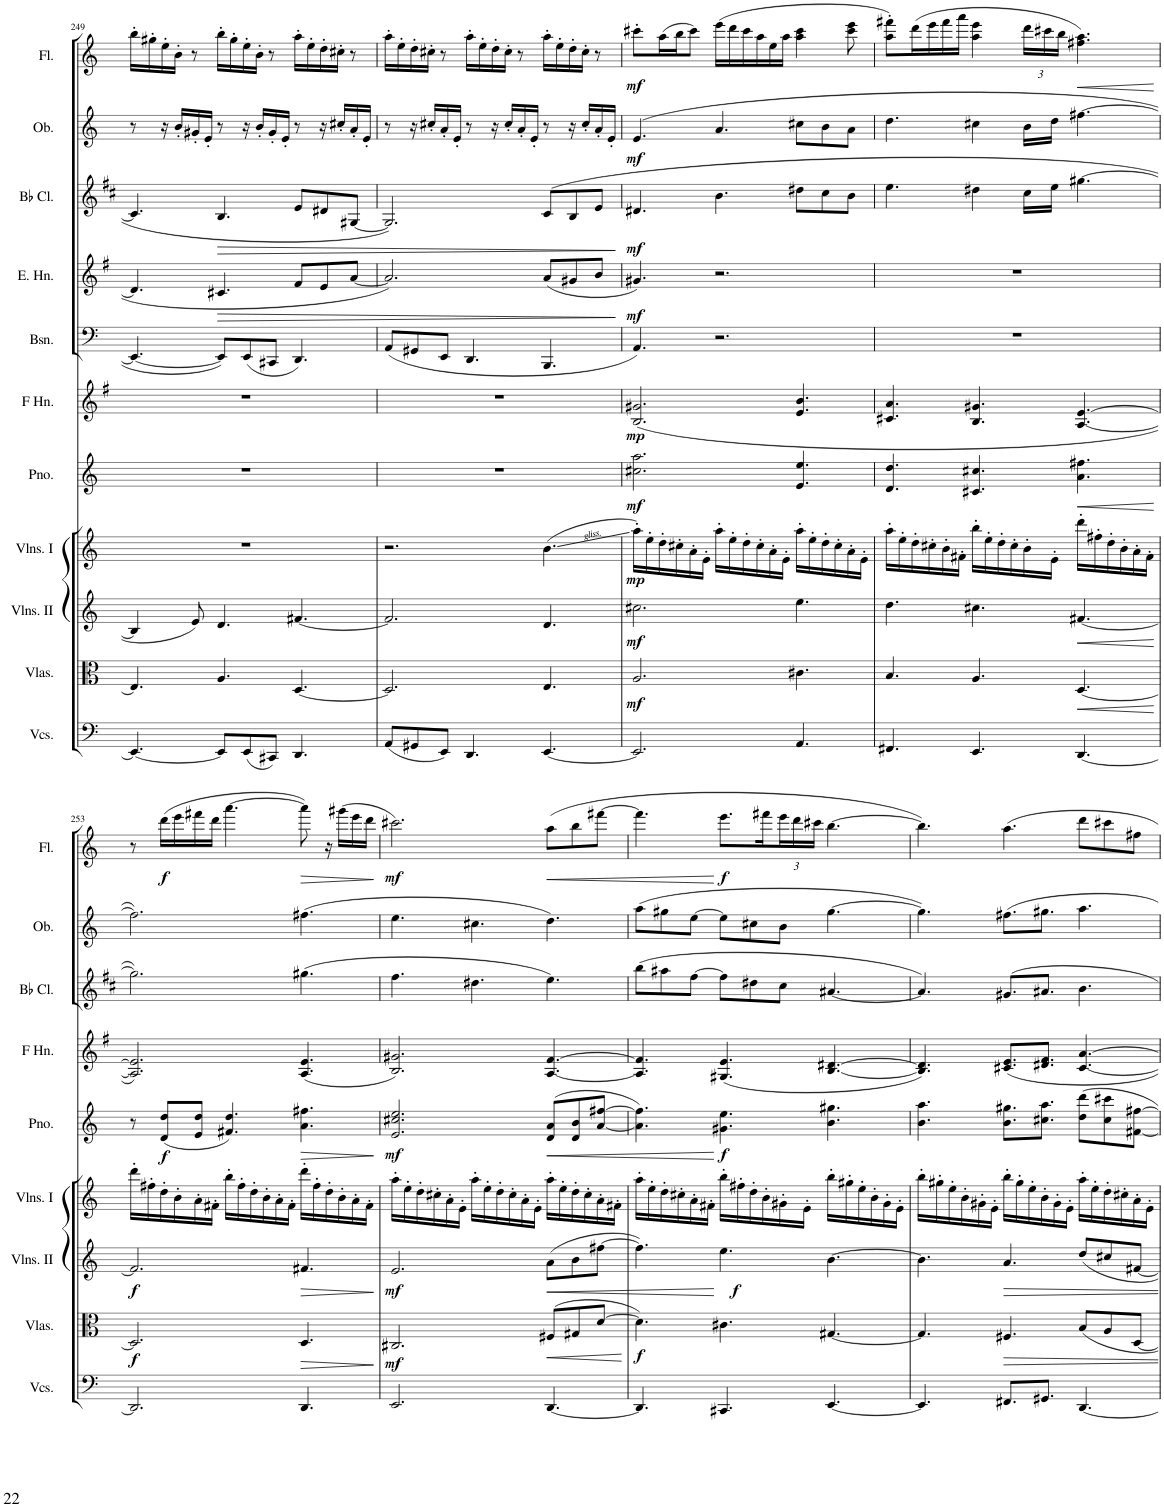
**kern	**kern	**dynam	**kern	**dynam	**kern	**dynam	**kern	**dynam	**kern	**dynam	**kern	**kern	**dynam	**kern	**dynam	**kern	**dynam	**kern	**dynam
*part11	*part10	*part10	*part9	*part9	*part8	*part8	*part7	*part7	*part6	*part6	*part5	*part4	*part4	*part3	*part3	*part2	*part2	*part1	*part1
*staff11	*staff10	*staff10	*staff9	*staff9	*staff8	*staff8	*staff7	*staff7	*staff6	*staff6	*staff5	*staff4	*staff4	*staff3	*staff3	*staff2	*staff2	*staff1	*staff1
*I"Cellos	*I"Violas	*	*I"Violins II	*	*I"Violins I	*	*I"Piano	*	*I"2 Horn in F	*	*I"2 Bassoon	*I"English Horn	*	*I"2 Bb Clarinet	*	*I"2 Oboe	*	*I"2 Flute	*
*	*I'Vlas.	*	*I'Vlns. II	*	*I'Vlns. I	*	*I'Pno.	*	*	*	*I'Bsn.	*I'E. Hn.	*	*I'Bb Cl.	*	*I'Ob.	*	*I'Fl.	*
!!LO:PB:g=z
*clefF4	*clefC3	*	*clefG2	*	*clefG2	*	*clefG2	*	*clefG2	*	*clefF4	*clefG2	*	*clefG2	*	*clefG2	*	*clefG2	*
*	*	*	*	*	*	*	*	*	*Trd4c7	*	*	*Trd4c7	*	*Trd1c2	*	*	*	*	*
*k[]	*k[]	*	*k[]	*	*k[]	*	*k[]	*	*k[f#]	*	*k[]	*k[f#]	*	*k[f#c#]	*	*k[]	*	*k[]	*
*M9/8	*M9/8	*	*M9/8	*	*M9/8	*	*M9/8	*	*M9/8	*	*M9/8	*M9/8	*	*M9/8	*	*M9/8	*	*M9/8	*
=249	=249	=249	=249	=249	=249	=249	=249	=249	=249	=249	=249	=249	=249	=249	=249	=249	=249	=249	=249
4.EE/_	4.E/]	.	4B/]	.	8%9r	.	8%9r	.	8%9r	.	4.EE/_	4.d#/]	.	4.c#/]	.	8r	.	16bb'\LL	.
.	.	.	.	.	.	.	.	.	.	.	.	.	.	.	.	.	.	16gg#X'\	.
.	.	.	.	.	.	.	.	.	.	.	.	.	.	.	.	16r	.	16ee'\	.
.	.	.	.	.	.	.	.	.	.	.	.	.	.	.	.	16b'/LL	.	16b'\JJ	.
.	.	.	8e/	.	.	.	.	.	.	.	.	.	.	.	.	16g#X'/	.	8r	.
.	.	.	.	.	.	.	.	.	.	.	.	.	.	.	.	16e'/JJ	.	.	.
!	!	!	!	!	!	!	!	!	!	!	!	!	!LO:HP:b	!	!LO:HP:b	!	!	!	!
8EE/L]	4.A/	.	4.d/	.	.	.	.	.	.	.	8EE/L]	4.c#X/	>	4.B/	>	8r	.	16bb'\LL	.
.	.	.	.	.	.	.	.	.	.	.	.	.	.	.	.	.	.	16gg#'\	.
(8EE/	.	.	.	.	.	.	.	.	.	.	(8EE/	.	.	.	.	16r	.	16ee'\	.
.	.	.	.	.	.	.	.	.	.	.	.	.	.	.	.	16b'/LL	.	16b'\JJ	.
8CC#X/J)	.	.	.	.	.	.	.	.	.	.	8CC#X/J	.	.	.	.	16g#'/	.	8r	.
.	.	.	.	.	.	.	.	.	.	.	.	.	.	.	.	16e'/JJ	.	.	.
4.DD/	[4.D/	.	[4.f#X/	.	.	.	.	.	.	.	4.DD/)	8f#/L	.	8e/L	.	8r	.	16aa'\LL	.
.	.	.	.	.	.	.	.	.	.	.	.	.	.	.	.	.	.	16ee'\	.
.	.	.	.	.	.	.	.	.	.	.	.	8e/	.	8d#X/	.	16r	.	16dd'\	.
.	.	.	.	.	.	.	.	.	.	.	.	.	.	.	.	16cc#X'/LL	.	16cc#X'\JJ	.
.	.	.	.	.	.	.	.	.	.	.	.	[8a/J	.	[8G#X/J	.	16a'/	.	8r	.
.	.	.	.	.	.	.	.	.	.	.	.	.	.	.	.	16e'/JJ	.	.	.
=250	=250	=250	=250	=250	=250	=250	=250	=250	=250	=250	=250	=250	=250	=250	=250	=250	=250	=250	=250
(8AA/L	2.D/]	.	2.f#/]	.	2.r	.	8%9r	.	8%9r	.	(8AA/L	2.a/]	.	2.G#/]	.	8r	.	16aa'\LL	.
.	.	.	.	.	.	.	.	.	.	.	.	.	.	.	.	.	.	16ee'\	.
8GG#X/	.	.	.	.	.	.	.	.	.	.	8GG#X/	.	.	.	.	16r	.	16dd'\	.
.	.	.	.	.	.	.	.	.	.	.	.	.	.	.	.	16cc#X'/LL	.	16cc#X'\JJ	.
8EE/J)	.	.	.	.	.	.	.	.	.	.	8EE/J	.	.	.	.	16a'/	.	8r	.
.	.	.	.	.	.	.	.	.	.	.	.	.	.	.	.	16e'/JJ	.	.	.
4.DD/	.	.	.	.	.	.	.	.	.	.	4.DD/	.	.	.	.	8r	.	16aa'\LL	.
.	.	.	.	.	.	.	.	.	.	.	.	.	.	.	.	.	.	16ee'\	.
.	.	.	.	.	.	.	.	.	.	.	.	.	.	.	.	16r	.	16dd'\	.
.	.	.	.	.	.	.	.	.	.	.	.	.	.	.	.	16cc#'/LL	.	16cc#'\JJ	.
.	.	.	.	.	.	.	.	.	.	.	.	.	.	.	.	16a'/	.	8r	.
.	.	.	.	.	.	.	.	.	.	.	.	.	.	.	.	16e'/JJ	.	.	.
[4.EE/	4.E/	.	4.d/	.	(4.b\	.	.	.	.	.	4.BBB/	(8a/L	.	(8c#/L	.	8r	.	16aa'\LL	.
.	.	.	.	.	.	.	.	.	.	.	.	.	.	.	.	.	.	16ee'\	.
.	.	.	.	.	.	.	.	.	.	.	.	8g#X/	.	8B/	.	16r	.	16dd'\	.
.	.	.	.	.	.	.	.	.	.	.	.	.	.	.	.	16cc#'/LL	.	16cc#'\JJ	.
.	.	.	.	.	.	.	.	.	.	.	.	8b/J	.	8e/J	.	16a'/	.	8r	.
.	.	.	.	.	.	.	.	.	.	.	.	.	.	.	.	16e'/JJ	.	.	.
.	.	.	.	.	.	.	.	.	.	.	.	.	]	.	]	.	.	.	.
=251	=251	=251	=251	=251	=251	=251	=251	=251	=251	=251	=251	=251	=251	=251	=251	=251	=251	=251	=251
!	!	!LO:DY:b	!	!LO:DY:b	!	!LO:DY:b	!	!LO:DY:b	!	!LO:DY:b	!	!	!LO:DY:b	!	!LO:DY:b	!	!LO:DY:b	!	!LO:DY:b
2.EE/]	2.A/	mf	2.cc#X\	mf	16aa'\LL)	mp	2.cc#X\ 2.aa\	mf	(2.B/ 2.g#X/	mp	4.AA/)	4.g#X/)	mf	4.d#X/	mf	(4.e/	mf	8ccc#X'\L	mf
.	.	.	.	.	16ee'\	.	.	.	.	.	.	.	.	.	.	.	.	.	.
.	.	.	.	.	16dd'\	.	.	.	.	.	.	.	.	.	.	.	.	(16aa\L	.
.	.	.	.	.	16cc#X'\	.	.	.	.	.	.	.	.	.	.	.	.	16bb\J	.
.	.	.	.	.	16a'\	.	.	.	.	.	.	.	.	.	.	.	.	8ccc#\J)	.
.	.	.	.	.	16e'\JJ	.	.	.	.	.	.	.	.	.	.	.	.	.	.
.	.	.	.	.	16aa'\LL	.	.	.	.	.	2.r	2.r	.	4.b\	.	4.a/	.	(16eee\LL	.
.	.	.	.	.	16ee'\	.	.	.	.	.	.	.	.	.	.	.	.	16ddd\	.
.	.	.	.	.	16dd'\	.	.	.	.	.	.	.	.	.	.	.	.	16ccc#\	.
.	.	.	.	.	16cc#'\	.	.	.	.	.	.	.	.	.	.	.	.	16aa\	.
.	.	.	.	.	16a'\	.	.	.	.	.	.	.	.	.	.	.	.	16ee\	.
.	.	.	.	.	16e'\JJ	.	.	.	.	.	.	.	.	.	.	.	.	16aa\JJ	.
4.AA/	4.c#X\	.	4.ee\	.	16aa'\LL	.	4.e/ 4.ee/	.	4.e/ 4.b/	.	.	.	.	8dd#X\L	.	8cc#X\L	.	4aa\ 4ccc#\	.
.	.	.	.	.	16ee'\	.	.	.	.	.	.	.	.	.	.	.	.	.	.
.	.	.	.	.	16dd'\	.	.	.	.	.	.	.	.	8cc#\	.	8b\	.	.	.
.	.	.	.	.	16cc#'\	.	.	.	.	.	.	.	.	.	.	.	.	.	.
.	.	.	.	.	16a'\	.	.	.	.	.	.	.	.	8b\J	.	8a\J	.	8ccc#\ 8eee\	.
.	.	.	.	.	16e'\JJ	.	.	.	.	.	.	.	.	.	.	.	.	.	.
=252	=252	=252	=252	=252	=252	=252	=252	=252	=252	=252	=252	=252	=252	=252	=252	=252	=252	=252	=252
4.FF#X/	4.B/	.	4.dd\	.	16aa'\LL	.	4.d/ 4.dd/	.	4.c#X/ 4.a/	.	8%9r	8%9r	.	4.ee\	.	4.dd\	.	8aa\' 8fff#X\'L)	.
.	.	.	.	.	16ee'\	.	.	.	.	.	.	.	.	.	.	.	.	.	.
.	.	.	.	.	16dd'\	.	.	.	.	.	.	.	.	.	.	.	.	(16ddd\L	.
.	.	.	.	.	16cc#X'\	.	.	.	.	.	.	.	.	.	.	.	.	16eee\	.
.	.	.	.	.	16b'\	.	.	.	.	.	.	.	.	.	.	.	.	16fff#\	.
.	.	.	.	.	16f#X'\JJ	.	.	.	.	.	.	.	.	.	.	.	.	16aaa\JJ	.
4.EE/	4.A/	.	4.cc#X\	.	16bb'\LL	.	4.c#X/ 4.cc#X/	.	4.B/ 4.g#X/	.	.	.	.	4dd#X\	.	4cc#X\	.	4aa\ 4eee\	.
.	.	.	.	.	16ee'\	.	.	.	.	.	.	.	.	.	.	.	.	.	.
.	.	.	.	.	16dd'\	.	.	.	.	.	.	.	.	.	.	.	.	.	.
.	.	.	.	.	16cc#'\	.	.	.	.	.	.	.	.	.	.	.	.	.	.
*	*	*	*	*	*	*	*	*	*	*	*	*	*	*	*	*	*	*Xbrackettup	*
.	.	.	.	.	16b'\	.	.	.	.	.	.	.	.	16cc#\LL	.	16b\LL	.	24ddd\LL	.
.	.	.	.	.	.	.	.	.	.	.	.	.	.	.	.	.	.	24ccc#X\	.
.	.	.	.	.	16e'\JJ	.	.	.	.	.	.	.	.	16ee\JJ	.	16dd\JJ	.	.	.
.	.	.	.	.	.	.	.	.	.	.	.	.	.	.	.	.	.	24bb\JJ	.
!	!	!LO:HP:b	!	!LO:HP:b	!	!	!	!LO:HP:b	!	!	!	!	!	!	!	!	!	!	!LO:HP:b
[4.DD/	[4.D/	<	[4.f#X/	<	16ddd'\LL	.	4.a\ 4.ff#X\	<	[4.A/ [4.e/	.	.	.	.	[4.gg#X\	.	[4.ff#X\	.	4.ff#X\ 4.aa\)	<
.	.	.	.	.	16ff#X'\	.	.	.	.	.	.	.	.	.	.	.	.	.	.
.	.	.	.	.	16dd'\	.	.	.	.	.	.	.	.	.	.	.	.	.	.
.	.	.	.	.	16b'\	.	.	.	.	.	.	.	.	.	.	.	.	.	.
.	.	.	.	.	16a'\	.	.	.	.	.	.	.	.	.	.	.	.	.	.
.	.	.	.	.	16f#'\JJ	.	.	.	.	.	.	.	.	.	.	.	.	.	.
.	.	[	.	[	.	.	.	[	.	.	.	.	.	.	.	.	.	.	[
!!LO:LB:g=z
=253	=253	=253	=253	=253	=253	=253	=253	=253	=253	=253	=253	=253	=253	=253	=253	=253	=253	=253	=253
!	!	!LO:DY:b	!	!LO:DY:b	!	!	!	!	!	!	!	!	!	!	!	!	!	!	!
2.DD/]	2.D/]	f	2.f#/]	f	16ddd'\LL	.	8r	.	2.A/] 2.e/])	.	8%9r	8%9r	.	2.gg#\])	.	2.ff#\])	.	8r	.
.	.	.	.	.	16ff#X'\	.	.	.	.	.	.	.	.	.	.	.	.	.	.
!	!	!	!	!	!	!	!	!LO:DY:b	!	!	!	!	!	!	!	!	!	!	!LO:DY:b
.	.	.	.	.	16dd'\	.	(8d/ 8dd/L	f	.	.	.	.	.	.	.	.	.	(16ddd\LL	f
.	.	.	.	.	16b'\	.	.	.	.	.	.	.	.	.	.	.	.	16eee\	.
.	.	.	.	.	16a'\	.	8e/ 8dd/J	.	.	.	.	.	.	.	.	.	.	16fff#X\	.
.	.	.	.	.	16f#X'\JJ	.	.	.	.	.	.	.	.	.	.	.	.	16ddd\JJ	.
.	.	.	.	.	16bb'\LL	.	4.f#X/ 4.dd/)	.	.	.	.	.	.	.	.	.	.	[4.aaa\	.
.	.	.	.	.	16ff#'\	.	.	.	.	.	.	.	.	.	.	.	.	.	.
.	.	.	.	.	16dd'\	.	.	.	.	.	.	.	.	.	.	.	.	.	.
.	.	.	.	.	16b'\	.	.	.	.	.	.	.	.	.	.	.	.	.	.
.	.	.	.	.	16a'\	.	.	.	.	.	.	.	.	.	.	.	.	.	.
.	.	.	.	.	16f#'\JJ	.	.	.	.	.	.	.	.	.	.	.	.	.	.
!	!	!LO:HP:b	!	!LO:HP:b	!	!	!	!LO:HP:b	!	!	!	!	!	!	!	!	!	!	!LO:HP:b
4.DD/	4.D/	>	4.f#X/	>	16ddd'\LL	.	4.a\ 4.ff#X\	>	(4.A/ 4.e/	.	.	.	.	(4.gg#X\	.	(4.ff#X\	.	8aaa\])	>
.	.	.	.	.	16ff#'\	.	.	.	.	.	.	.	.	.	.	.	.	.	.
.	.	.	.	.	16dd'\	.	.	.	.	.	.	.	.	.	.	.	.	16r	.
.	.	.	.	.	16b'\	.	.	.	.	.	.	.	.	.	.	.	.	(16ggg#X\LL	.
.	.	.	.	.	16a'\	.	.	.	.	.	.	.	.	.	.	.	.	16eee\	.
.	.	.	.	.	16f#'\JJ	.	.	.	.	.	.	.	.	.	.	.	.	16ddd\JJ	.
.	.	]	.	]	.	.	.	]	.	.	.	.	.	.	.	.	.	.	]
=254	=254	=254	=254	=254	=254	=254	=254	=254	=254	=254	=254	=254	=254	=254	=254	=254	=254	=254	=254
!	!	!LO:DY:b	!	!LO:DY:b	!	!	!	!LO:DY:b	!	!	!	!	!	!	!	!	!	!	!LO:DY:b
2.EE/	2.C#X/	mf	2.e/	mf	16aa'\LL	.	2.e/ 2.cc#X/ 2.ee/	mf	2.B/ 2.g#X/)	.	8%9r	8%9r	.	4.ff#\	.	4.ee\	.	2.ccc#X\)	mf
.	.	.	.	.	16ee'\	.	.	.	.	.	.	.	.	.	.	.	.	.	.
.	.	.	.	.	16dd'\	.	.	.	.	.	.	.	.	.	.	.	.	.	.
.	.	.	.	.	16cc#X'\	.	.	.	.	.	.	.	.	.	.	.	.	.	.
.	.	.	.	.	16a'\	.	.	.	.	.	.	.	.	.	.	.	.	.	.
.	.	.	.	.	16e'\JJ	.	.	.	.	.	.	.	.	.	.	.	.	.	.
.	.	.	.	.	16aa'\LL	.	.	.	.	.	.	.	.	4.dd#X\	.	4.cc#X\	.	.	.
.	.	.	.	.	16ee'\	.	.	.	.	.	.	.	.	.	.	.	.	.	.
.	.	.	.	.	16dd'\	.	.	.	.	.	.	.	.	.	.	.	.	.	.
.	.	.	.	.	16cc#'\	.	.	.	.	.	.	.	.	.	.	.	.	.	.
.	.	.	.	.	16a'\	.	.	.	.	.	.	.	.	.	.	.	.	.	.
.	.	.	.	.	16e'\JJ	.	.	.	.	.	.	.	.	.	.	.	.	.	.
!	!	!LO:HP:b	!	!LO:HP:b	!	!	!	!LO:HP:b	!	!	!	!	!	!	!	!	!	!	!LO:HP:b
[4.DD/	(8F#X/L	<	(8a\L	<	16aa'\LL	.	(8d/ 8a/L	<	[4.A/ [4.f#/	.	.	.	.	4.ee\)	.	4.dd\)	.	(8aa\L	<
.	.	.	.	.	16ee'\	.	.	.	.	.	.	.	.	.	.	.	.	.	.
.	8G#X/	.	8b\	.	16dd'\	.	8d/ 8b/	.	.	.	.	.	.	.	.	.	.	8bb\	.
.	.	.	.	.	16cc#'\	.	.	.	.	.	.	.	.	.	.	.	.	.	.
.	[8d/J	.	[8ff#X\J	.	16a'\	.	[8a/ [8ff#X/J	.	.	.	.	.	.	.	.	.	.	[8fff#X\J	.
.	.	.	.	.	16f#X'\JJ	.	.	.	.	.	.	.	.	.	.	.	.	.	.
.	.	[	.	.	.	.	.	.	.	.	.	.	.	.	.	.	.	.	.
=255	=255	=255	=255	=255	=255	=255	=255	=255	=255	=255	=255	=255	=255	=255	=255	=255	=255	=255	=255
!	!	!LO:DY:b	!	!	!	!	!	!	!	!	!	!	!	!	!	!	!	!	!
4.DD/]	4.d\])	f	4.ff#\])	.	16aa'\LL	.	4.a\] 4.ff#\])	.	4.A/] 4.f#/]	.	8%9r	8%9r	.	(8bb\L	.	(8aa\L	.	4.fff#\]	.
.	.	.	.	.	16ee'\	.	.	.	.	.	.	.	.	.	.	.	.	.	.
.	.	.	.	.	16dd'\	.	.	.	.	.	.	.	.	8aa#X\	.	8gg#X\	.	.	.
.	.	.	.	.	16cc#X'\	.	.	.	.	.	.	.	.	.	.	.	.	.	.
.	.	.	.	.	16a'\	.	.	.	.	.	.	.	.	[8ff#\J	.	[8ee\J	.	.	.
.	.	.	.	.	16f#X'\JJ	.	.	.	.	.	.	.	.	.	.	.	.	.	.
!	!	!	!	!LO:DY:n=1:b	!	!	!	!LO:DY:n=1:b	!	!	!	!	!	!	!	!	!	!	!LO:DY:n=1:b
4.CC#X/	4.c#X\	.	4.ee\	[ f	16bb'\LL	.	4.g#X\ 4.ee\	[ f	(4.G#X/ 4.e/	.	.	.	.	8ff#\L]	.	8ee\L]	.	8.eee\L	[ f
.	.	.	.	.	16ff#X'\	.	.	.	.	.	.	.	.	.	.	.	.	.	.
.	.	.	.	.	16dd'\	.	.	.	.	.	.	.	.	8dd#X\	.	8cc#X\	.	.	.
.	.	.	.	.	16b'\	.	.	.	.	.	.	.	.	.	.	.	.	16fff#X\L	.
.	.	.	.	.	16g#X'\	.	.	.	.	.	.	.	.	8cc#\J	.	8b\J	.	24eee\	.
.	.	.	.	.	.	.	.	.	.	.	.	.	.	.	.	.	.	24ddd\	.
.	.	.	.	.	16e'\JJ	.	.	.	.	.	.	.	.	.	.	.	.	.	.
.	.	.	.	.	.	.	.	.	.	.	.	.	.	.	.	.	.	24ccc#X\JJ	.
[4.EE/	[4.G#X/	.	[4.b\	.	16bb'\LL	.	4.b\ 4.gg#X\	.	[4.B/ [4.d#X/	.	.	.	.	[4.a#X/	.	[4.gg#\	.	[4.bb\	.
.	.	.	.	.	16gg#X'\	.	.	.	.	.	.	.	.	.	.	.	.	.	.
.	.	.	.	.	16ee'\	.	.	.	.	.	.	.	.	.	.	.	.	.	.
.	.	.	.	.	16b'\	.	.	.	.	.	.	.	.	.	.	.	.	.	.
.	.	.	.	.	16g#'\	.	.	.	.	.	.	.	.	.	.	.	.	.	.
.	.	.	.	.	16e'\JJ	.	.	.	.	.	.	.	.	.	.	.	.	.	.
=256	=256	=256	=256	=256	=256	=256	=256	=256	=256	=256	=256	=256	=256	=256	=256	=256	=256	=256	=256
4.EE/]	4.G#/]	.	4.b\]	.	16bb'\LL	.	4.b\ 4.aa\	.	4.B/] 4.d#/])	.	8%9r	8%9r	.	4.a#/])	.	4.gg#\])	.	4.bb\])	.
.	.	.	.	.	16gg#X'\	.	.	.	.	.	.	.	.	.	.	.	.	.	.
.	.	.	.	.	16ee'\	.	.	.	.	.	.	.	.	.	.	.	.	.	.
.	.	.	.	.	16b'\	.	.	.	.	.	.	.	.	.	.	.	.	.	.
.	.	.	.	.	16g#X'\	.	.	.	.	.	.	.	.	.	.	.	.	.	.
.	.	.	.	.	16e'\JJ	.	.	.	.	.	.	.	.	.	.	.	.	.	.
8.FF#X/L	4.F#X/	.	4.a/	.	16bb'\LL	.	8.b\ 8.gg#X\L	.	8.c#X/ 8.e/L	.	.	.	.	8.g#X/L	.	8.ff#X\L	.	4.aa\	.
.	.	.	.	.	16gg#'\	.	.	.	.	.	.	.	.	.	.	.	.	.	.
.	.	.	.	.	16ee'\	.	.	.	.	.	.	.	.	.	.	.	.	.	.
8.GG#X/J	.	.	.	.	16b'\	.	8.cc#X\ 8.aa\J	.	8.d#X/ 8.f#/J	.	.	.	.	8.a#X/J	.	8.gg#X\J	.	.	.
.	.	.	.	.	16g#'\	.	.	.	.	.	.	.	.	.	.	.	.	.	.
.	.	.	.	.	16e'\JJ	.	.	.	.	.	.	.	.	.	.	.	.	.	.
[4.DD/	8B/L	.	8dd/L	.	16aa'\LL	.	8dd\ 8ddd\L	.	[4.c#/ [4.a/	.	.	.	.	4.b\	.	4.aa\	.	8ddd\L	.
.	.	.	.	.	16ee'\	.	.	.	.	.	.	.	.	.	.	.	.	.	.
.	8A/	.	8cc#X/	.	16dd'\	.	8cc#\ 8ccc#X\	.	.	.	.	.	.	.	.	.	.	8ccc#X\	.
.	.	.	.	.	16cc#X'\	.	.	.	.	.	.	.	.	.	.	.	.	.	.
.	[8D/J	.	[8f#X/J	.	16a'\	.	[8f#X\ [8ff#X\J	.	.	.	.	.	.	.	.	.	.	8ff#X\J	.
.	.	.	.	.	16e'\JJ	.	.	.	.	.	.	.	.	.	.	.	.	.	.
=	=	=	=	=	=	=	=	=	=	=	=	=	=	=	=	=	=	=	=
*-	*-	*-	*-	*-	*-	*-	*-	*-	*-	*-	*-	*-	*-	*-	*-	*-	*-	*-	*-
